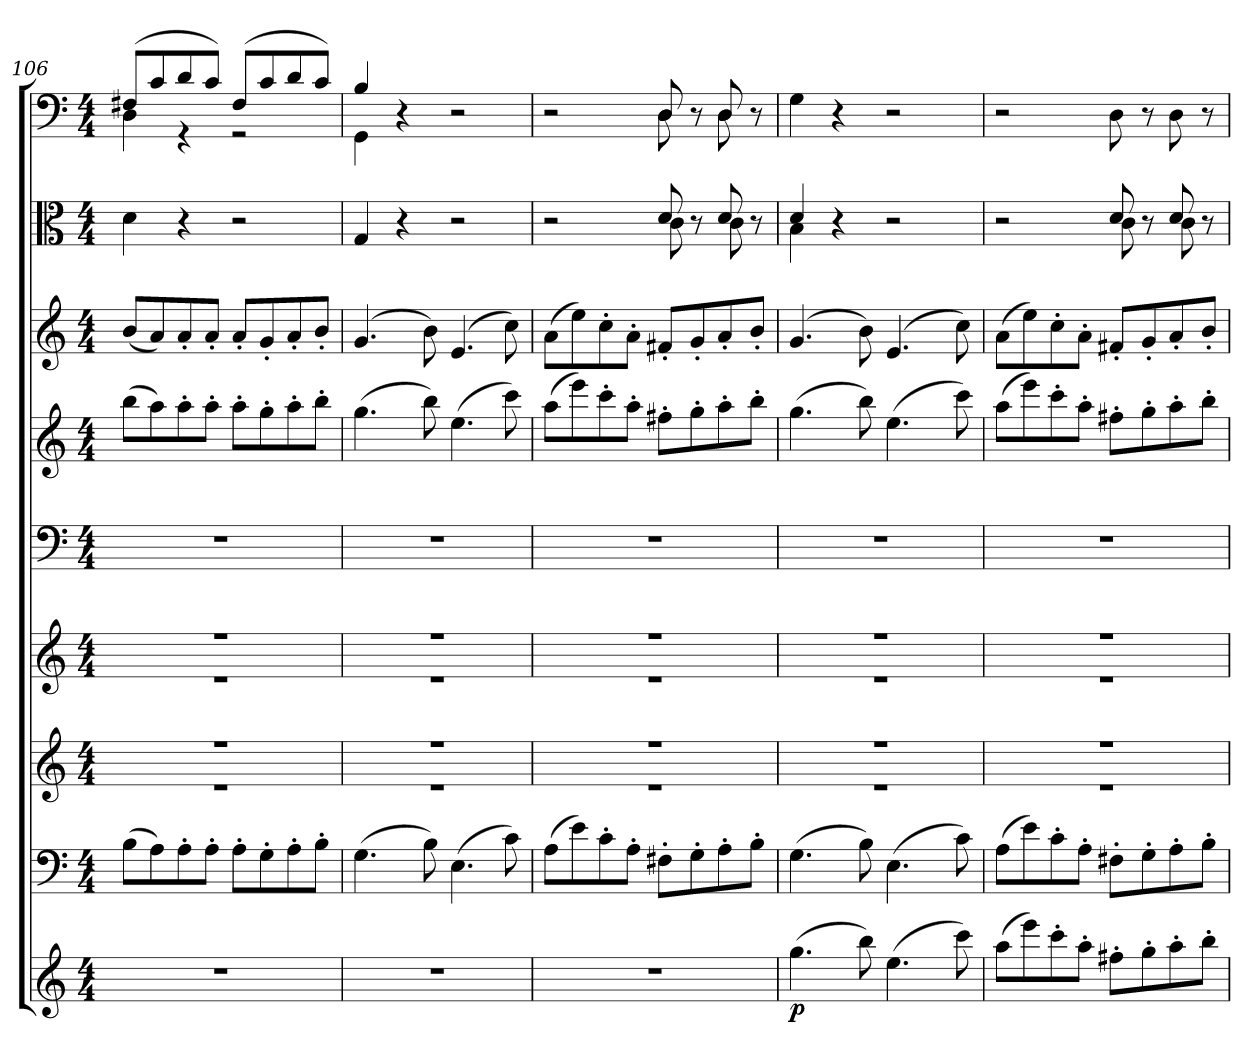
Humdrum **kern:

**kern	**dynam	**kern	**kern	**kern	**kern	**kern	**kern	**kern	**kern
*part9	*part9	*part8	*part7	*part6	*part5	*part4	*part3	*part2	*part1
*staff9	*staff9	*staff8	*staff7	*staff6	*staff5	*staff4	*staff3	*staff2	*staff1
*clefG2	*	*clefF4	*clefG2	*clefG2	*clefF4	*clefG2	*clefG2	*clefC3	*clefF4
*k[]	*	*k[]	*k[]	*k[]	*k[]	*k[]	*k[]	*k[]	*k[]
*C:	*	*C:	*C:	*C:	*C:	*C:	*C:	*C:	*C:
*M4/4	*	*M4/4	*M4/4	*M4/4	*M4/4	*M4/4	*M4/4	*M4/4	*M4/4
=106	=106	=106	=106	=106	=106	=106	=106	=106	=106
*	*	*	*^	*^	*	*	*	*	*^
1r	.	(8B\L	1r	1r	1r	1r	1r	(8bb\L	(8b/L	4d"\	(8F#X"/L	4D"\
.	.	8A\)	.	.	.	.	.	8aa\)	8a/)	.	8c"/	.
.	.	8A'\	.	.	.	.	.	8aa'\	8a'/	4r	8d"/	4r
.	.	8A'\J	.	.	.	.	.	8aa'\J	8a'/J	.	8c"/J)	.
.	.	8A'\L	.	.	.	.	.	8aa'\L	8a'/L	2r	(8F#"/L	2r
.	.	8G'\	.	.	.	.	.	8gg'\	8g'/	.	8c"/	.
.	.	8A'\	.	.	.	.	.	8aa'\	8a'/	.	8d"/	.
.	.	8B'\J	.	.	.	.	.	8bb'\J	8b'/J	.	8c"/J)	.
=107	=107	=107	=107	=107	=107	=107	=107	=107	=107	=107	=107	=107
1r	.	(4.G\	1r	1r	1r	1r	1r	(4.gg\	(4.g/	4G"/	4B"/	4GG"\
.	.	.	.	.	.	.	.	.	.	4r	4r	2.ryy
.	.	8B\)	.	.	.	.	.	8bb\)	8b\)	.	.	.
.	.	(4.E\	.	.	.	.	.	(4.ee\	(4.e/	2r	2r	.
.	.	8c\)	.	.	.	.	.	8ccc\)	8cc\)	.	.	.
=108	=108	=108	=108	=108	=108	=108	=108	=108	=108	=108	=108	=108
*	*	*	*	*	*	*	*	*	*	*^	*	*
1r	.	(8A\L	1r	1r	1r	1r	1r	(8aa\L	(8a\L	2r	2ryy	2r	2ryy
.	.	8e\)	.	.	.	.	.	8eee\)	8ee\)	.	.	.	.
.	.	8c'\	.	.	.	.	.	8ccc'\	8cc'\	.	.	.	.
.	.	8A'\J	.	.	.	.	.	8aa'\J	8a'\J	.	.	.	.
.	.	8F#X'\L	.	.	.	.	.	8ff#X'\L	8f#X'/L	8d"/	8c"\	8D"/	8D"\
.	.	8G'\	.	.	.	.	.	8gg'\	8g'/	8r	8ryy	8r	8ryy
.	.	8A'\	.	.	.	.	.	8aa'\	8a'/	8d"/	8c"\	8D"/	8D"\
.	.	8B'\J	.	.	.	.	.	8bb'\J	8b'/J	8r	8ryy	8r	8ryy
*	*	*	*	*	*	*	*	*	*	*	*	*v	*v
=109	=109	=109	=109	=109	=109	=109	=109	=109	=109	=109	=109	=109
(4.gg\	p	(4.G\	1r	1r	1r	1r	1r	(4.gg\	(4.g/	4d"/	4B"\	4G"\
.	.	.	.	.	.	.	.	.	.	2ryy	4r	4r
8bb\)	.	8B\)	.	.	.	.	.	8bb\)	8b\)	.	.	.
(4.ee\	.	(4.E\	.	.	.	.	.	(4.ee\	(4.e/	.	2r	2r
.	.	.	.	.	.	.	.	.	.	4ryy	.	.
8ccc\)	.	8c\)	.	.	.	.	.	8ccc\)	8cc\)	.	.	.
=110	=110	=110	=110	=110	=110	=110	=110	=110	=110	=110	=110	=110
(8aa\L	.	(8A\L	1r	1r	1r	1r	1r	(8aa\L	(8a\L	2r	2ryy	2r
8eee\)	.	8e\)	.	.	.	.	.	8eee\)	8ee\)	.	.	.
8ccc'\	.	8c'\	.	.	.	.	.	8ccc'\	8cc'\	.	.	.
8aa'\J	.	8A'\J	.	.	.	.	.	8aa'\J	8a'\J	.	.	.
8ff#X'\L	.	8F#X'\L	.	.	.	.	.	8ff#X'\L	8f#X'/L	8d"/	8c"\	8D"\
8gg'\	.	8G'\	.	.	.	.	.	8gg'\	8g'/	8r	8ryy	8r
8aa'\	.	8A'\	.	.	.	.	.	8aa'\	8a'/	8d"/	8c"\	8D"\
8bb'\J	.	8B'\J	.	.	.	.	.	8bb'\J	8b'/J	8r	8ryy	8r
*	*	*	*v	*v	*	*	*	*	*	*v	*v	*
*	*	*	*	*v	*v	*	*	*	*	*
=	=	=	=	=	=	=	=	=	=
*-	*-	*-	*-	*-	*-	*-	*-	*-	*-
